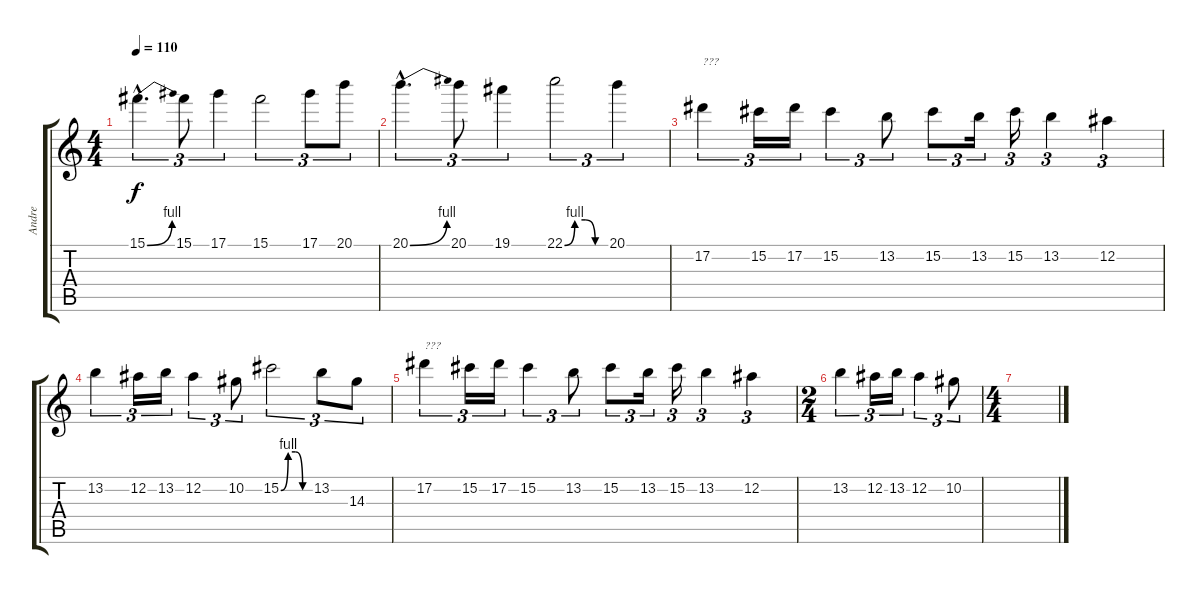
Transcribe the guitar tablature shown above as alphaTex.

\track ("Andre" "Andre") {instrument overdrivenguitar}
\staff {score tabs}
\tuning (Eb4 Bb3 Gb3 Db3 Ab2 Eb2) {hide}
\ts (4 4)
\tempo 110
\clef g2
\ks c
15.1{be (bend 0 0 60 4) hac}.4{d tu (3 2) dy f} 15.1.8{tu (3 2)} 17.1.4{tu (3 2)} 15.1.2{tu (3 2)} 17.1.8{tu (3 2)} 20.1.8{tu (3 2)} |
20.1{be (bend 0 0 60 4) hac}.4{d tu (3 2)} 20.1.8{tu (3 2)} 19.1.4{tu (3 2)} 22.1{be (custom 0 0 15 4 30 4 45 0 60 0)}.2{tu (3 2)} 20.1.4{tu (3 2)} |
17.2.4{tu (3 2) txt "???"} 15.2.16{tu (3 2)} 17.2.16{tu (3 2)} 15.2.4{tu (3 2)} 13.2.8{tu (3 2)} 15.2.8{tu (3 2)} 13.2.16{tu (3 2)} 15.2.16{tu (3 2)} 13.2.4{tu (3 2)} 12.2.4{tu (3 2)} |
13.2.4{tu (3 2)} 12.2.16{tu (3 2)} 13.2.16{tu (3 2)} 12.2.4{tu (3 2)} 10.2.8{tu (3 2)} 15.2{be (custom 0 0 15 4 30 4 45 0 60 0)}.2{tu (3 2)} 13.2.8{tu (3 2)} 14.3.8{tu (3 2)} |
17.2.4{tu (3 2) txt "???"} 15.2.16{tu (3 2)} 17.2.16{tu (3 2)} 15.2.4{tu (3 2)} 13.2.8{tu (3 2)} 15.2.8{tu (3 2)} 13.2.16{tu (3 2)} 15.2.16{tu (3 2)} 13.2.4{tu (3 2)} 12.2.4{tu (3 2)} |
\ts (2 4)
13.2.4{tu (3 2)} 12.2.16{tu (3 2)} 13.2.16{tu (3 2)} 12.2.4{tu (3 2)} 10.2.8{tu (3 2)} |
\ts (4 4)
